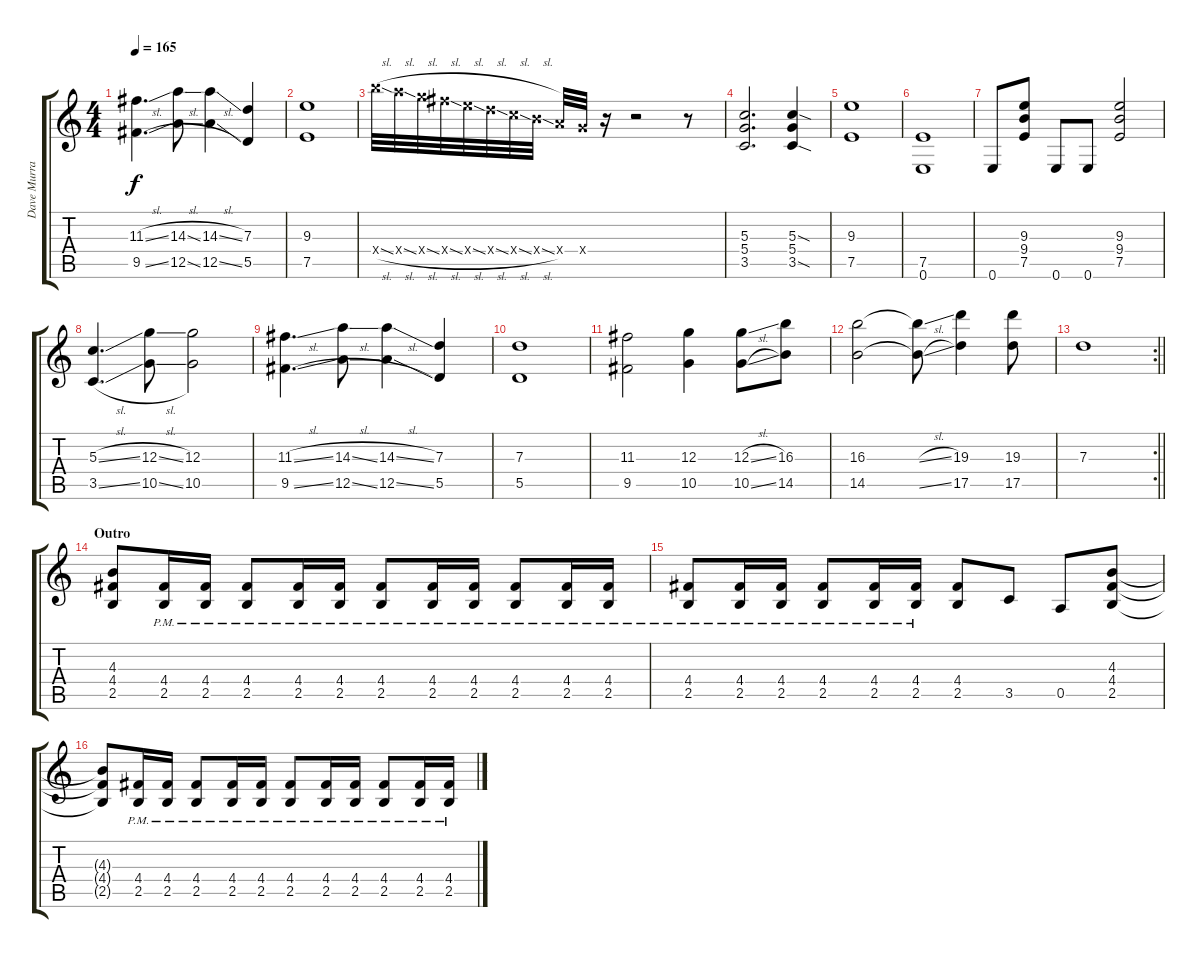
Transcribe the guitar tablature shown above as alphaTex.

\track ("Dave Murray" "Dave Murra") {instrument distortionguitar}
\staff {score tabs}
\tuning (E4 B3 G3 D3 A2 E2) {hide}
\ts (4 4)
\tempo 165
\clef g2
\ks c
(11.3{sl} 9.5{sl}).4{d dy f} (14.3{sl} 12.5{sl}).8 (14.3{sl} 12.5{sl}).4 (7.3 5.5).4 |
(9.3 7.5).1 |
21.4{sl x}.32{instrument guitarfretnoise} 19.4{sl x}.32 17.4{sl x}.32 16.4{sl x}.32 14.4{sl x}.32 12.4{sl x}.32 10.4{sl x}.32 9.4{sl x}.32 7.4{x}.32 5.4{x}.32 r.16 r.2 r.8{instrument distortionguitar} |
(5.3 5.4 3.5).2{d} (5.3{sod} 5.4 3.5{sod}).4 |
(9.3 7.5).1 |
(7.5 0.6).1 |
0.6.8 (9.3 9.4 7.5).8 0.6.8 0.6.8 (9.3 9.4 7.5).2 |
(5.3{sl} 3.5{sl}).4{d} (12.3{sl} 10.5{sl}).8 (12.3 10.5).2 |
(11.3{sl} 9.5{sl}).4{d} (14.3{sl} 12.5{sl}).8 (14.3{sl} 12.5{sl}).4 (7.3 5.5).4 |
(7.3 5.5).1 |
(11.3 9.5).2 (12.3 10.5).4 (12.3{sl} 10.5{sl}).8 (16.3 14.5).8 |
(16.3 14.5).2 (16.3{sl t} 14.5{sl t}).8 (19.3 17.5).4 (19.3 17.5).8 |
\rc 2
\barLineRight lightlight
7.3.1 |
\section ("" "Outro")
(4.3 4.4 2.5).8 (4.4{pm} 2.5{pm}).16 (4.4{pm} 2.5{pm}).16 (4.4{pm} 2.5{pm}).8 (4.4{pm} 2.5{pm}).16 (4.4{pm} 2.5{pm}).16 (4.4{pm} 2.5{pm}).8 (4.4{pm} 2.5{pm}).16 (4.4{pm} 2.5{pm}).16 (4.4{pm} 2.5{pm}).8 (4.4{pm} 2.5{pm}).16 (4.4{pm} 2.5{pm}).16 |
(4.4{pm} 2.5{pm}).8 (4.4{pm} 2.5{pm}).16 (4.4{pm} 2.5{pm}).16 (4.4{pm} 2.5{pm}).8 (4.4{pm} 2.5{pm}).16 (4.4{pm} 2.5{pm}).16 (4.4 2.5).8 3.5.8 0.5.8 (4.3 4.4 2.5).8 |
(4.3{t} 4.4{t} 2.5{t}).8 (4.4{pm} 2.5{pm}).16 (4.4{pm} 2.5{pm}).16 (4.4{pm} 2.5{pm}).8 (4.4{pm} 2.5{pm}).16 (4.4{pm} 2.5{pm}).16 (4.4{pm} 2.5{pm}).8 (4.4{pm} 2.5{pm}).16 (4.4{pm} 2.5{pm}).16 (4.4{pm} 2.5{pm}).8 (4.4{pm} 2.5{pm}).16 (4.4 2.5{pm}).16
